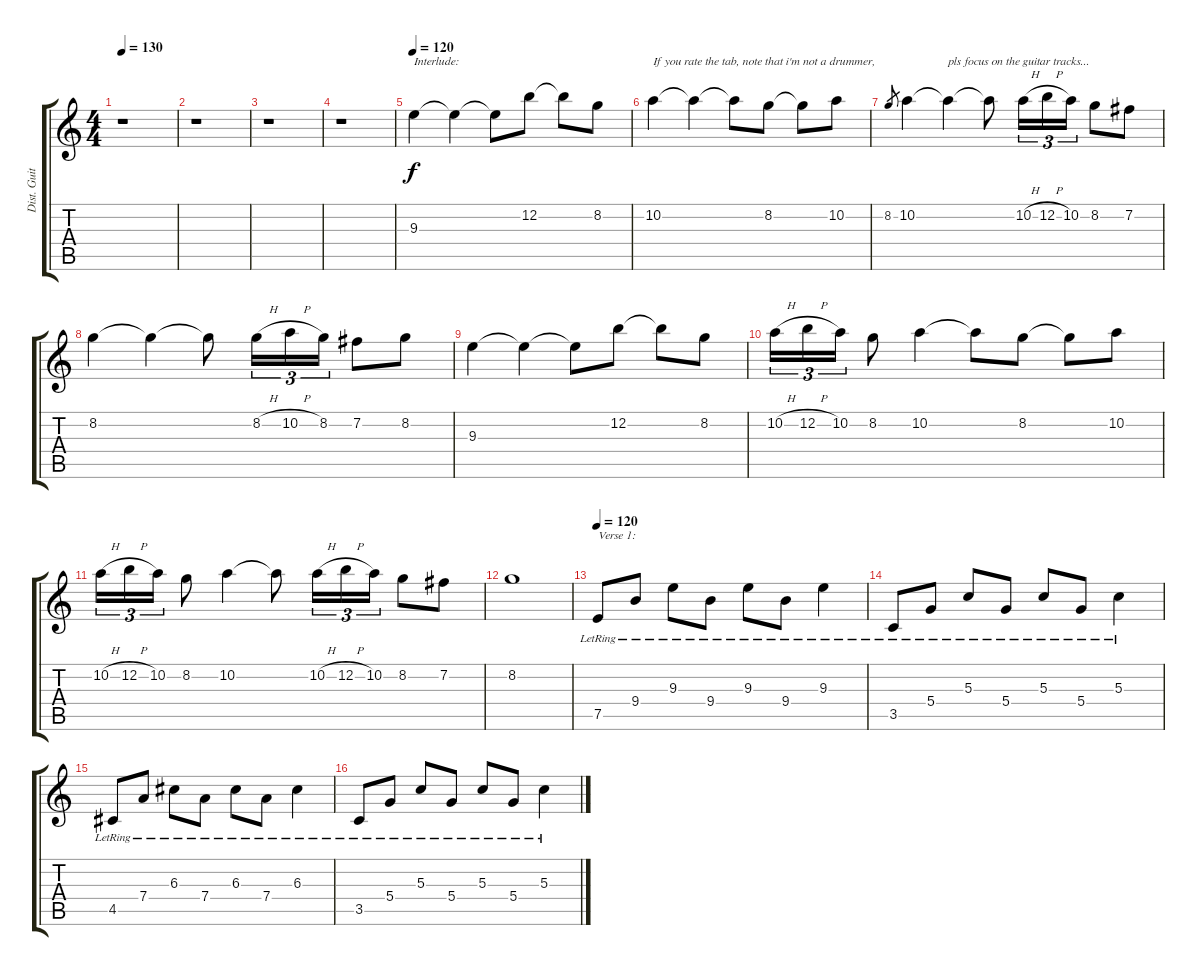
\track ("Dist. Guitar 1" "Dist. Guit") {instrument distortionguitar}
\staff {score tabs}
\tuning (E4 B3 G3 D3 A2 E2) {hide}
\ts (4 4)
\tempo 130
\tempo 120
\tempo 130
\clef g2
\ks c
r.1{dy f volume 10 instrument distortionguitar} |
r.1 |
r.1 |
r.1 |
\tempo 120
9.3.4{txt "Interlude:" volume 16 instrument distortionguitar} 9.3{t}.4 9.3{t}.8 12.2.8 12.2{t}.8 8.2.8 |
10.2.4{txt "If you rate the tab, note that i'm not a drummer,"} 10.2{t}.4 10.2{t}.8 8.2.8 8.2{t}.8 10.2.8 |
8.2.8{gr} 10.2.4 10.2{t}.4{txt "pls focus on the guitar tracks..."} 10.2{t}.8 10.2{h}.16{tu (3 2)} 12.2{h}.16{tu (3 2)} 10.2.16{tu (3 2)} 8.2.8 7.2.8 |
8.2.4 8.2{t}.4 8.2{t}.8 8.2{h}.16{tu (3 2)} 10.2{h}.16{tu (3 2)} 8.2.16{tu (3 2)} 7.2.8 8.2.8 |
9.3.4 9.3{t}.4 9.3{t}.8 12.2.8 12.2{t}.8 8.2.8 |
10.2{h}.16{tu (3 2)} 12.2{h}.16{tu (3 2)} 10.2.16{tu (3 2)} 8.2.8 10.2.4 10.2{t}.8 8.2.8 8.2{t}.8 10.2.8 |
10.2{h}.16{tu (3 2)} 12.2{h}.16{tu (3 2)} 10.2.16{tu (3 2)} 8.2.8 10.2.4 10.2{t}.8 10.2{h}.16{tu (3 2)} 12.2{h}.16{tu (3 2)} 10.2.16{tu (3 2)} 8.2.8 7.2.8 |
8.2.1 |
\tempo 120
7.5{lr}.8{txt "Verse 1:" volume 10 instrument electricguitarjazz} 9.4{lr}.8 9.3{lr}.8 9.4{lr}.8 9.3{lr}.8 9.4{lr}.8 9.3{lr}.4 |
3.5{lr}.8 5.4{lr}.8 5.3{lr}.8 5.4{lr}.8 5.3{lr}.8 5.4{lr}.8 5.3{lr}.4 |
4.5{lr}.8 7.4{lr}.8 6.3{lr}.8 7.4{lr}.8 6.3{lr}.8 7.4{lr}.8 6.3{lr}.4 |
3.5{lr}.8 5.4{lr}.8 5.3{lr}.8 5.4{lr}.8 5.3{lr}.8 5.4{lr}.8 5.3{lr}.4
